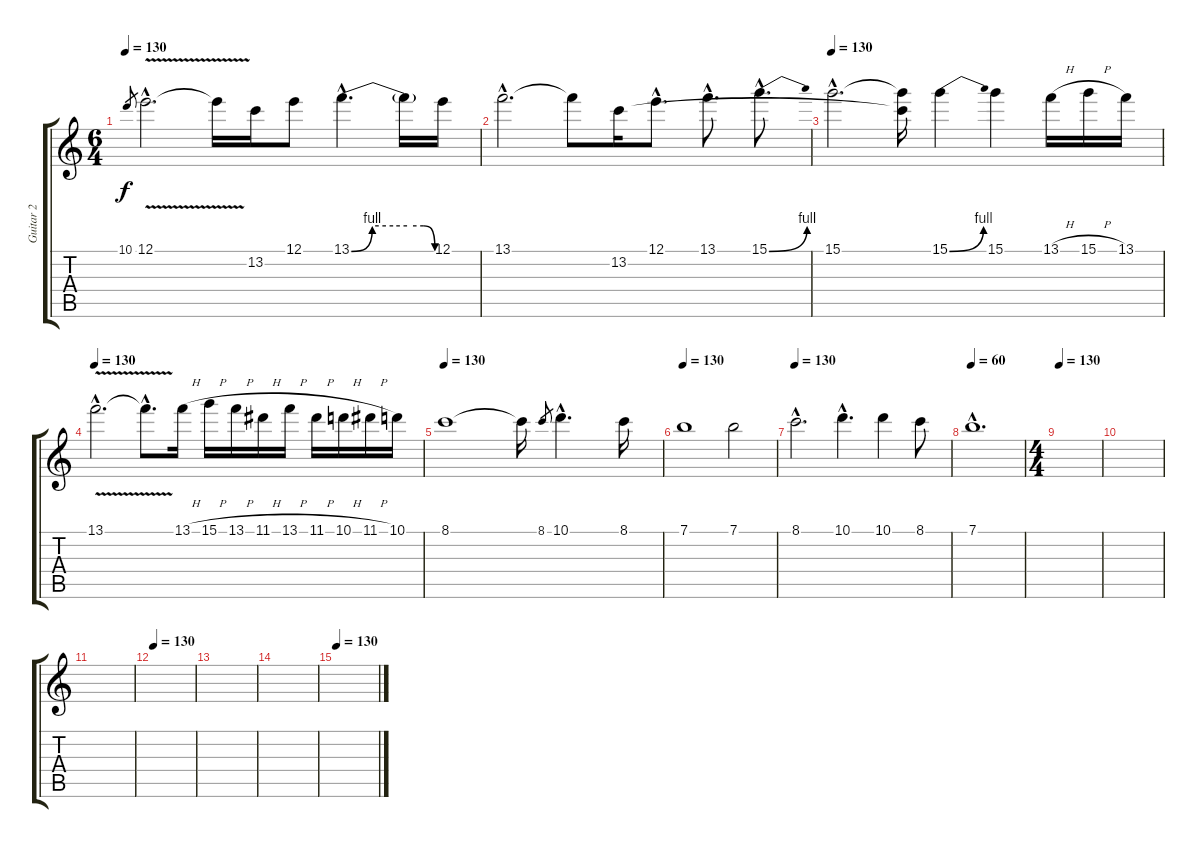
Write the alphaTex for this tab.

\track ("Guitar 2" "Guitar 2") {instrument overdrivenguitar}
\staff {score tabs}
\tuning (E4 B3 G3 D3 A2 E2) {hide}
\ts (6 4)
\tempo 130
\clef g2
\ks c
10.1.8{gr dy f} 12.1{v hac}.2{d} 12.1{t}.16 13.2.16 12.1.8 13.1{be (custom 0 0 15 4 30 4 40 4 52 4 60 0) hac}.4{d} 13.1{t}.16 12.1.16 |
13.1{hac}.2{d} 13.1{t}.8 13.2.16 12.1{hac}.8{d} 13.1{hac}.8{d} 15.1{be (bend 0 0 60 4) hac}.8{d} |
\tempo 130
15.1{hac}.2{d} (15.1{t} 13.2{t}).16 15.1{be (bend 0 0 60 4)}.4 15.1.4 13.1{h}.16 15.1{h}.16 13.1.16 |
\tempo 130
13.1{v hac}.2{d} 13.1{hac t}.8{d} 13.1{h}.16 15.1{h}.16 13.1{h}.16 11.1{h}.16 13.1{h}.16 11.1{h}.16 10.1{h}.16 11.1{h}.16 10.1.16 |
\tempo 130
8.1.1 8.1{t}.16 8.1.8{gr} 10.1{hac}.4{d} 8.1.16 |
\tempo 130
7.1.1 7.1.2 |
\tempo 80
\tempo 130
8.1{hac}.2{d} 10.1{hac}.4{d} 10.1.4 8.1.8 |
\tempo 60
7.1{hac}.1{d volume 0} |
\ts (4 4)
\tempo 120
\tempo 130
|
|
|
\tempo 130
|
|
|
\tempo 130
